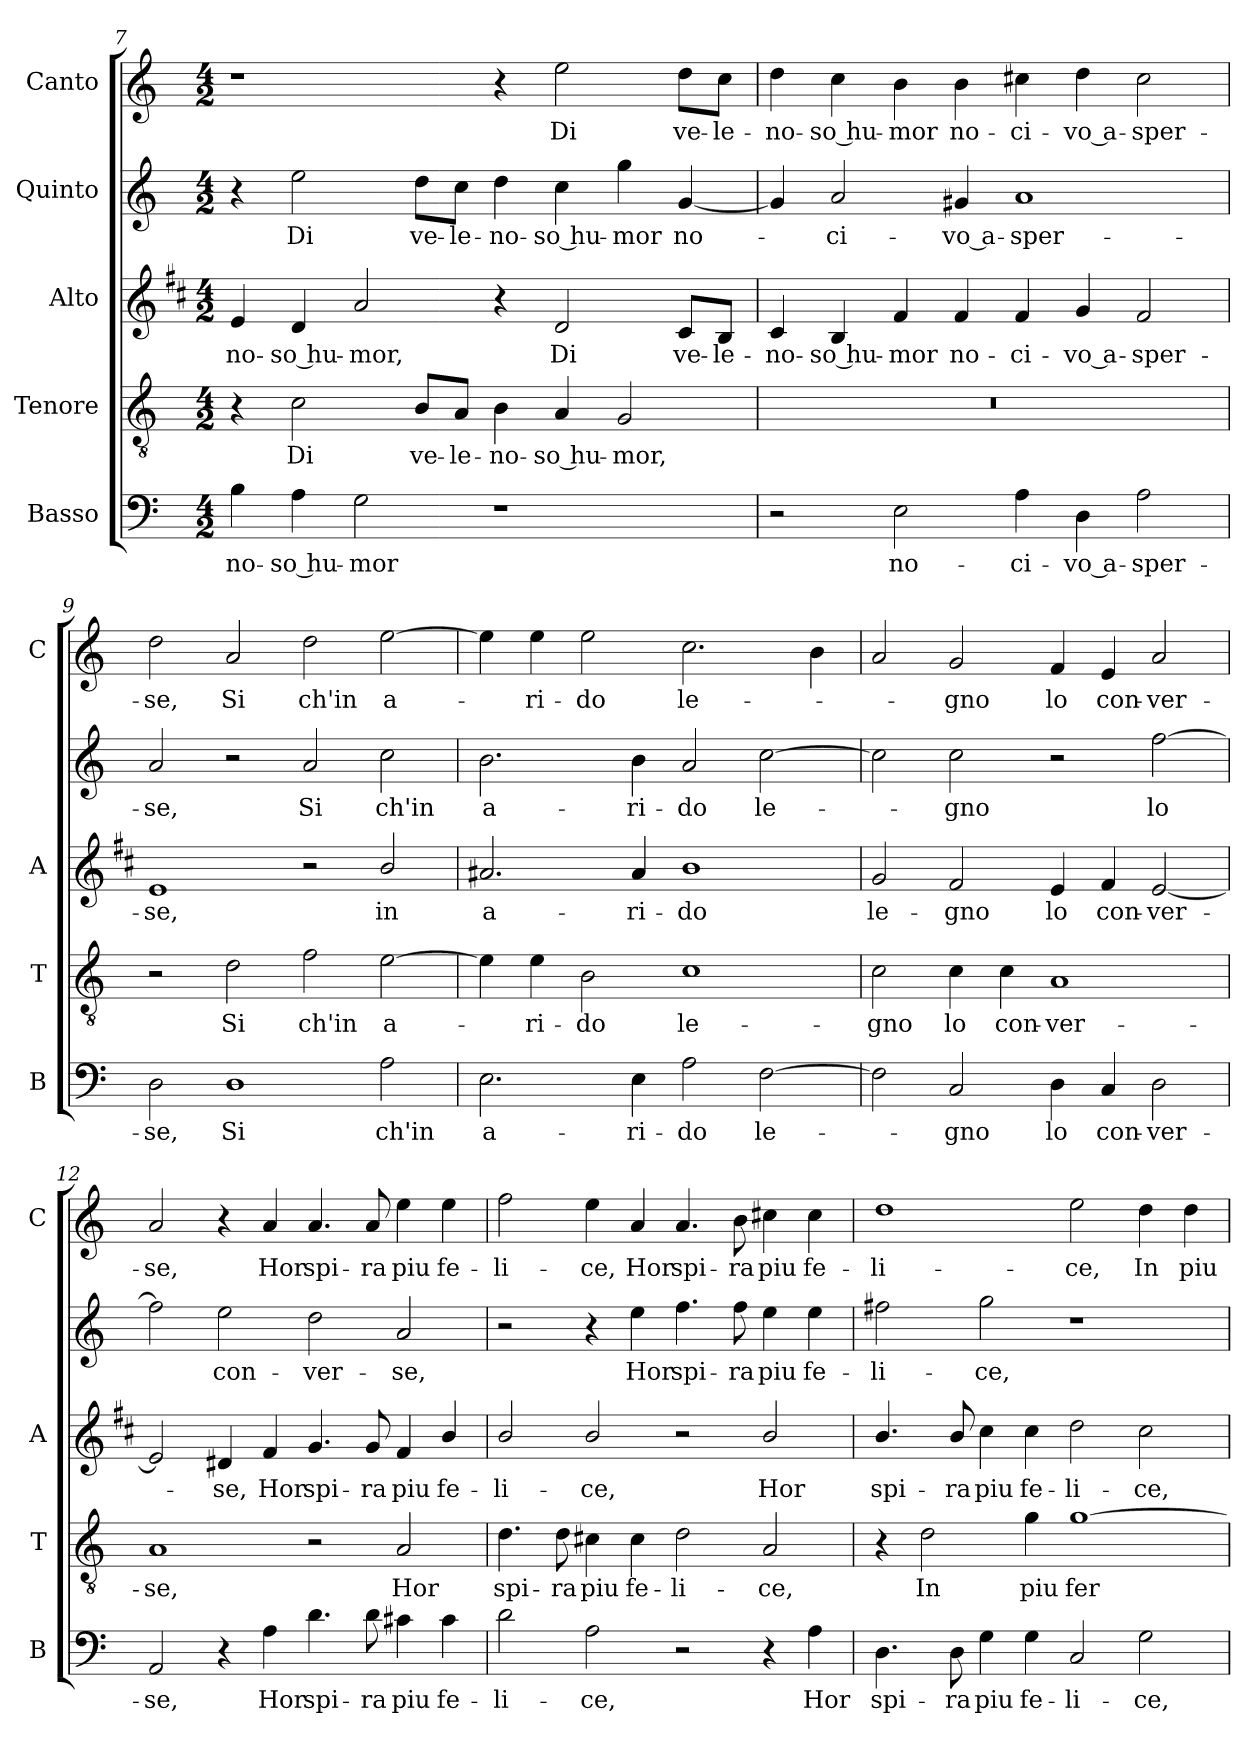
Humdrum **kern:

**kern	**text	**kern	**text	**kern	**text	**kern	**text	**kern	**text
*part5	*part5	*part4	*part4	*part3	*part3	*part2	*part2	*part1	*part1
*staff5	*staff5	*staff4	*staff4	*staff3	*staff3	*staff2	*staff2	*staff1	*staff1
*I"Basso	*	*I"Tenore	*	*I"Alto	*	*I"Quinto	*	*I"Canto	*
*I'B	*	*I'T	*	*I'A	*	*	*	*I'C	*
*clefF4	*	*clefGv2	*	*clefG2	*	*clefG2	*	*clefG2	*
*	*	*	*	*ITrd1c2	*	*	*	*	*
*k[]	*	*k[]	*	*k[]	*	*k[]	*	*k[]	*
*C:	*	*C:	*	*C:	*	*C:	*	*C:	*
*M4/2	*	*M4/2	*	*M4/2	*	*M4/2	*	*M4/2	*
=7	=7	=7	=7	=7	=7	=7	=7	=7	=7
!	!LO:LY:b	!	!	!	!LO:LY:b	!	!	!	!
4B\	-no-	4r	.	4d/	-no-	4r	.	1r	.
!	!LO:LY:b	!	!LO:LY:b	!	!LO:LY:b	!	!LO:LY:b	!	!
4A\	-so hu-	2c\	Di	4c/	-so hu-	2ee\	Di	.	.
!	!LO:LY:b	!	!	!	!LO:LY:b	!	!	!	!
2G\	-mor	.	.	2g/	-mor,	.	.	.	.
!	!	!	!LO:LY:b	!	!	!	!LO:LY:b	!	!
.	.	8B/L	ve-	.	.	8dd\L	ve-	.	.
!	!	!	!LO:LY:b	!	!	!	!LO:LY:b	!	!
.	.	8A/J	-le-	.	.	8cc\J	-le-	.	.
!	!	!	!LO:LY:b	!	!	!	!LO:LY:b	!	!
1r	.	4B\	-no-	4r	.	4dd\	-no-	4r	.
!	!	!	!LO:LY:b	!	!LO:LY:b	!	!LO:LY:b	!	!LO:LY:b
.	.	4A/	-so hu-	2c/	Di	4cc\	-so hu-	2ee\	Di
!	!	!	!LO:LY:b	!	!	!	!LO:LY:b	!	!
.	.	2G/	-mor,	.	.	4gg\	-mor	.	.
!	!	!	!	!	!LO:LY:b	!	!LO:LY:b	!	!LO:LY:b
.	.	.	.	8B/L	ve-	[4g/	no-	8dd\L	ve-
!	!	!	!	!	!LO:LY:b	!	!	!	!LO:LY:b
.	.	.	.	8A/J	-le-	.	.	8cc\J	-le-
=8	=8	=8	=8	=8	=8	=8	=8	=8	=8
!	!	!	!	!	!LO:LY:b	!	!	!	!LO:LY:b
2r	.	0r	.	4B/	-no-	4g/]	.	4dd\	-no-
!	!	!	!	!	!LO:LY:b	!	!LO:LY:b	!	!LO:LY:b
.	.	.	.	4A/	-so hu-	2a/	-ci-	4cc\	-so hu-
!	!LO:LY:b	!	!	!	!LO:LY:b	!	!	!	!LO:LY:b
2E\	no-	.	.	4e/	-mor	.	.	4b\	-mor
!	!	!	!	!	!LO:LY:b	!	!LO:LY:b	!	!LO:LY:b
.	.	.	.	4e/	no-	4g#X/	-vo a-	4b\	no-
!	!LO:LY:b	!	!	!	!LO:LY:b	!	!LO:LY:b	!	!LO:LY:b
4A\	-ci-	.	.	4e/	-ci-	1a	-sper-	4cc#X\	-ci-
!	!LO:LY:b	!	!	!	!LO:LY:b	!	!	!	!LO:LY:b
4D\	-vo a-	.	.	4f/	-vo a-	.	.	4dd\	-vo a-
!	!LO:LY:b	!	!	!	!LO:LY:b	!	!	!	!LO:LY:b
2A\	-sper-	.	.	2e/	-sper-	.	.	2cc#\	-sper-
!!LO:LB:g=z
=9	=9	=9	=9	=9	=9	=9	=9	=9	=9
!	!LO:LY:b	!	!	!	!LO:LY:b	!	!LO:LY:b	!	!LO:LY:b
2D\	-se,	2r	.	1d	-se,	2a/	-se,	2dd\	-se,
!	!LO:LY:b	!	!LO:LY:b	!	!	!	!	!	!LO:LY:b
1D	Si	2d\	Si	.	.	2r	.	2a/	Si
!	!	!	!LO:LY:b	!	!	!	!LO:LY:b	!	!LO:LY:b
.	.	2f\	ch'in	2r	.	2a/	Si	2dd\	ch'in
!	!LO:LY:b	!	!LO:LY:b	!	!LO:LY:b	!	!LO:LY:b	!	!LO:LY:b
2A\	ch'in	[2e\	a-	2a/	in	2cc\	ch'in	[2ee\	a-
=10	=10	=10	=10	=10	=10	=10	=10	=10	=10
!	!LO:LY:b	!	!	!	!LO:LY:b	!	!LO:LY:b	!	!
2.E\	a-	4e\]	.	2.g#X/	a-	2.b\	a-	4ee\]	.
!	!	!	!LO:LY:b	!	!	!	!	!	!LO:LY:b
.	.	4e\	-ri-	.	.	.	.	4ee\	-ri-
!	!	!	!LO:LY:b	!	!	!	!	!	!LO:LY:b
.	.	2B\	-do	.	.	.	.	2ee\	-do
!	!LO:LY:b	!	!	!	!LO:LY:b	!	!LO:LY:b	!	!
4E\	-ri-	.	.	4g#/	-ri-	4b\	-ri-	.	.
!	!LO:LY:b	!	!LO:LY:b	!	!LO:LY:b	!	!LO:LY:b	!	!LO:LY:b
2A\	-do	1c	le-	1a	-do	2a/	-do	2.cc\	le-
!	!LO:LY:b	!	!	!	!	!	!LO:LY:b	!	!
[2F\	le-	.	.	.	.	[2cc\	le-	.	.
.	.	.	.	.	.	.	.	4b\	.
=11	=11	=11	=11	=11	=11	=11	=11	=11	=11
!	!	!	!LO:LY:b	!	!LO:LY:b	!	!	!	!
2F\]	.	2c\	-gno	2f/	le-	2cc\]	.	2a/	.
!	!LO:LY:b	!	!LO:LY:b	!	!LO:LY:b	!	!LO:LY:b	!	!LO:LY:b
2C/	-gno	4c\	lo	2e/	-gno	2cc\	-gno	2g/	-gno
!	!	!	!LO:LY:b	!	!	!	!	!	!
.	.	4c\	con-	.	.	.	.	.	.
!	!LO:LY:b	!	!LO:LY:b	!	!LO:LY:b	!	!	!	!LO:LY:b
4D\	lo	1A	-ver-	4d/	lo	2r	.	4f/	lo
!	!LO:LY:b	!	!	!	!LO:LY:b	!	!	!	!LO:LY:b
4C/	con-	.	.	4e/	con-	.	.	4e/	con-
!	!LO:LY:b	!	!	!	!LO:LY:b	!	!LO:LY:b	!	!LO:LY:b
2D\	-ver-	.	.	[2d/	-ver-	[2ff\	lo	2a/	-ver-
=12	=12	=12	=12	=12	=12	=12	=12	=12	=12
!	!LO:LY:b	!	!LO:LY:b	!	!	!	!	!	!LO:LY:b
2AA/	-se,	1A	-se,	2d/]	.	2ff\]	.	2a/	-se,
!	!	!	!	!	!LO:LY:b	!	!LO:LY:b	!	!
4r	.	.	.	4c#X/	-se,	2ee\	con-	4r	.
!	!LO:LY:b	!	!	!	!LO:LY:b	!	!	!	!LO:LY:b
4A\	Hor	.	.	4e/	Hor	.	.	4a/	Hor
!	!LO:LY:b	!	!	!	!LO:LY:b	!	!LO:LY:b	!	!LO:LY:b
4.d\	spi-	2r	.	4.f/	spi-	2dd\	-ver-	4.a/	spi-
!	!LO:LY:b	!	!	!	!LO:LY:b	!	!	!	!LO:LY:b
8d\	-ra	.	.	8f/	-ra	.	.	8a/	-ra
!	!LO:LY:b	!	!LO:LY:b	!	!LO:LY:b	!	!LO:LY:b	!	!LO:LY:b
4c#X\	piu	2A/	Hor	4e/	piu	2a/	-se,	4ee\	piu
!	!LO:LY:b	!	!	!	!LO:LY:b	!	!	!	!LO:LY:b
4c#\	fe-	.	.	4a/	fe-	.	.	4ee\	fe-
!!LO:LB:g=z
=13	=13	=13	=13	=13	=13	=13	=13	=13	=13
!	!LO:LY:b	!	!LO:LY:b	!	!LO:LY:b	!	!	!	!LO:LY:b
2d\	-li-	4.d\	spi-	2a/	-li-	2r	.	2ff\	-li-
!	!	!	!LO:LY:b	!	!	!	!	!	!
.	.	8d\	-ra	.	.	.	.	.	.
!	!LO:LY:b	!	!LO:LY:b	!	!LO:LY:b	!	!	!	!LO:LY:b
2A\	-ce,	4c#X\	piu	2a/	-ce,	4r	.	4ee\	-ce,
!	!	!	!LO:LY:b	!	!	!	!LO:LY:b	!	!LO:LY:b
.	.	4c#\	fe-	.	.	4ee\	Hor	4a/	Hor
!	!	!	!LO:LY:b	!	!	!	!LO:LY:b	!	!LO:LY:b
2r	.	2d\	-li-	2r	.	4.ff\	spi-	4.a/	spi-
!	!	!	!	!	!	!	!LO:LY:b	!	!LO:LY:b
.	.	.	.	.	.	8ff\	-ra	8b\	-ra
!	!	!	!LO:LY:b	!	!LO:LY:b	!	!LO:LY:b	!	!LO:LY:b
4r	.	2A/	-ce,	2a/	Hor	4ee\	piu	4cc#X\	piu
!	!LO:LY:b	!	!	!	!	!	!LO:LY:b	!	!LO:LY:b
4A\	Hor	.	.	.	.	4ee\	fe-	4cc#\	fe-
=14	=14	=14	=14	=14	=14	=14	=14	=14	=14
!	!LO:LY:b	!	!	!	!LO:LY:b	!	!LO:LY:b	!	!LO:LY:b
4.D\	spi-	4r	.	4.a/	spi-	2ff#X\	-li-	1dd	-li-
!	!	!	!LO:LY:b	!	!	!	!	!	!
.	.	2d\	In	.	.	.	.	.	.
!	!LO:LY:b	!	!	!	!LO:LY:b	!	!	!	!
8D\	-ra	.	.	8a/	-ra	.	.	.	.
!	!LO:LY:b	!	!	!	!LO:LY:b	!	!LO:LY:b	!	!
4G\	piu	.	.	4b\	piu	2gg\	-ce,	.	.
!	!LO:LY:b	!	!LO:LY:b	!	!LO:LY:b	!	!	!	!
4G\	fe-	4g\	piu	4b\	fe-	.	.	.	.
!	!LO:LY:b	!	!LO:LY:b	!	!LO:LY:b	!	!	!	!LO:LY:b
2C/	-li-	[1g	fer-	2cc\	-li-	1r	.	2ee\	-ce,
!	!LO:LY:b	!	!	!	!LO:LY:b	!	!	!	!LO:LY:b
2G\	-ce,	.	.	2b\	-ce,	.	.	4dd\	In
!	!	!	!	!	!	!	!	!	!LO:LY:b
.	.	.	.	.	.	.	.	4dd\	piu
=	=	=	=	=	=	=	=	=	=
*-	*-	*-	*-	*-	*-	*-	*-	*-	*-
